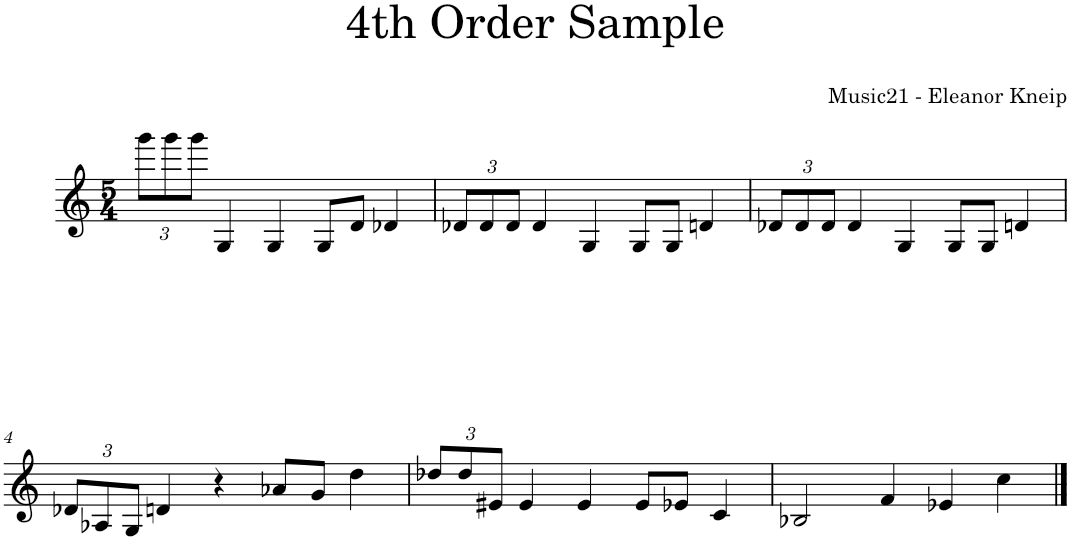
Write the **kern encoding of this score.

**kern
*part1
*staff1
*I"Violin
*I'Vln
*clefG2
*k[]
*M5/4
*Xbrackettup
=1
12ggg\L
12ggg\
12ggg\J
4G/
4G/
8G/L
8d/J
4d-X/
=2
12d-X/L
12d-/
12d-/J
4d-/
4G/
8G/L
8G/J
4dn/
=3
12d-X/L
12d-/
12d-/J
4d-/
4G/
8G/L
8G/J
4dn/
!!LO:LB:g=z
=4
12d-X/L
12A-X/
12G/J
4dn/
4r
8a-X/L
8g/J
4dd\
=5
12dd-X/L
12dd-/
12e#X/J
4e#/
4e#/
8e#/L
8e-X/J
4c/
=6
2B-X/
4f/
4e-X/
4cc\
==
*-
